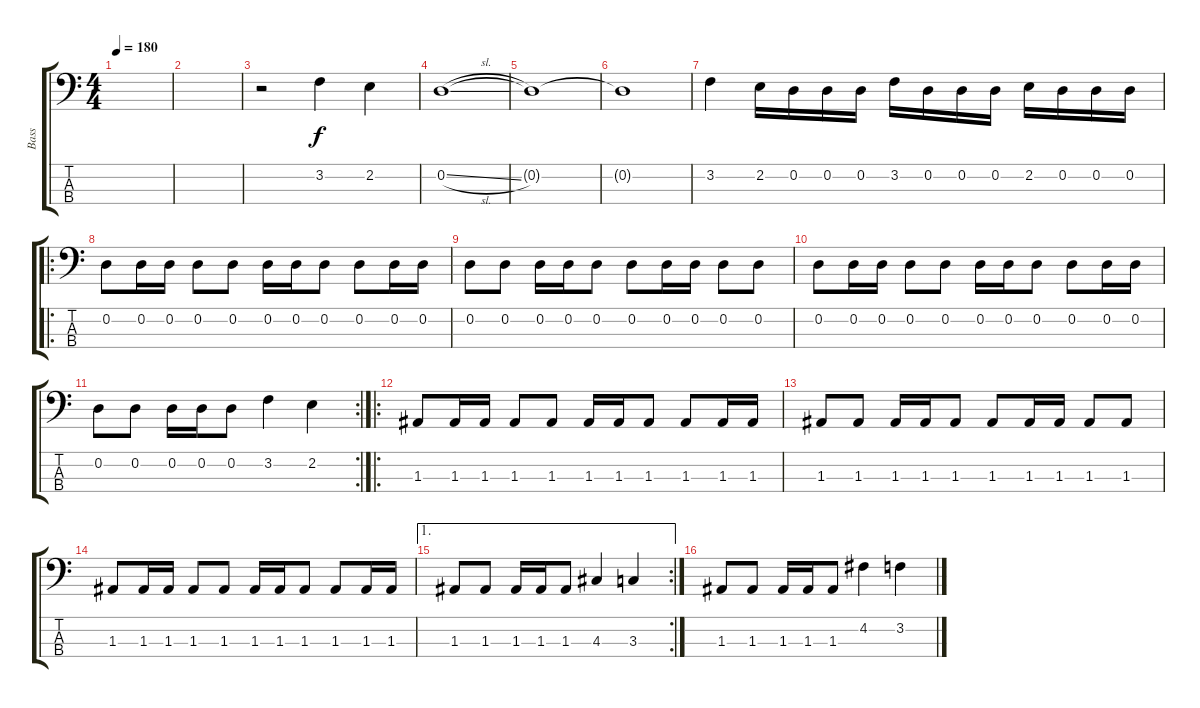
\track ("Bass" "Bass") {instrument electricbassfinger}
\staff {score tabs}
\tuning (G2 D2 A1 E1) {hide}
\ts (4 4)
\tempo 180
\clef f4
\ks c
|
|
r.2 3.2.4 2.2.4 |
0.2{sl}.1 |
0.2{t}.1 |
0.2{t}.1 |
3.2.4 2.2.16 0.2.16 0.2.16 0.2.16 3.2.16 0.2.16 0.2.16 0.2.16 2.2.16 0.2.16 0.2.16 0.2.16 |
\ro
0.2.8 0.2.16 0.2.16 0.2.8 0.2.8 0.2.16 0.2.16 0.2.8 0.2.8 0.2.16 0.2.16 |
0.2.8 0.2.8 0.2.16 0.2.16 0.2.8 0.2.8 0.2.16 0.2.16 0.2.8 0.2.8 |
0.2.8 0.2.16 0.2.16 0.2.8 0.2.8 0.2.16 0.2.16 0.2.8 0.2.8 0.2.16 0.2.16 |
\rc 2
0.2.8 0.2.8 0.2.16 0.2.16 0.2.8 3.2.4 2.2.4 |
\ro
1.3.8 1.3.16 1.3.16 1.3.8 1.3.8 1.3.16 1.3.16 1.3.8 1.3.8 1.3.16 1.3.16 |
1.3.8 1.3.8 1.3.16 1.3.16 1.3.8 1.3.8 1.3.16 1.3.16 1.3.8 1.3.8 |
1.3.8 1.3.16 1.3.16 1.3.8 1.3.8 1.3.16 1.3.16 1.3.8 1.3.8 1.3.16 1.3.16 |
\ae 1
\rc 2
1.3.8 1.3.8 1.3.16 1.3.16 1.3.8 4.3.4 3.3.4 |
1.3.8 1.3.8 1.3.16 1.3.16 1.3.8 4.2.4 3.2.4
